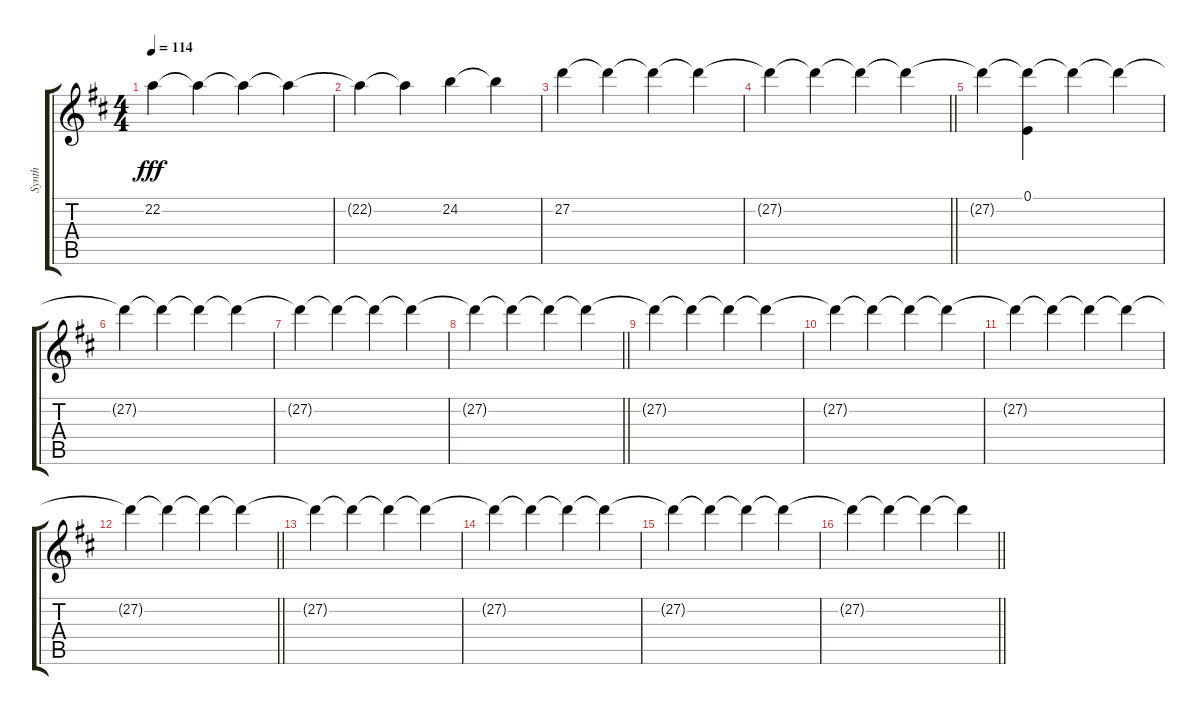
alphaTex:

\track ("Synth" "Synth") {instrument fx6goblins}
\staff {score tabs}
\tuning (E4 B3 G3 D3 A2 E2) {hide}
\ts (4 4)
\tempo 114
\clef g2
\ks d
22.2.4{dy fff} 22.2{t}.4 22.2{t}.4 22.2{t}.4 |
22.2{t}.4 22.2{t}.4 24.2.4 24.2{t}.4 |
27.2.4 27.2{t}.4 27.2{t}.4 27.2{t}.4 |
\barLineRight lightlight
27.2{t}.4 27.2{t}.4 27.2{t}.4 27.2{t}.4 |
27.2{t}.4 (0.1 27.2{t}).4 27.2{t}.4 27.2{t}.4 |
27.2{t}.4 27.2{t}.4 27.2{t}.4 27.2{t}.4 |
27.2{t}.4 27.2{t}.4 27.2{t}.4 27.2{t}.4 |
\barLineRight lightlight
27.2{t}.4 27.2{t}.4 27.2{t}.4 27.2{t}.4 |
27.2{t}.4 27.2{t}.4 27.2{t}.4 27.2{t}.4 |
27.2{t}.4 27.2{t}.4 27.2{t}.4 27.2{t}.4 |
27.2{t}.4 27.2{t}.4 27.2{t}.4 27.2{t}.4 |
\barLineRight lightlight
27.2{t}.4 27.2{t}.4 27.2{t}.4 27.2{t}.4 |
27.2{t}.4 27.2{t}.4 27.2{t}.4 27.2{t}.4 |
27.2{t}.4 27.2{t}.4 27.2{t}.4 27.2{t}.4 |
27.2{t}.4 27.2{t}.4 27.2{t}.4 27.2{t}.4 |
\barLineRight lightlight
27.2{t}.4 27.2{t}.4 27.2{t}.4 27.2{t}.4
